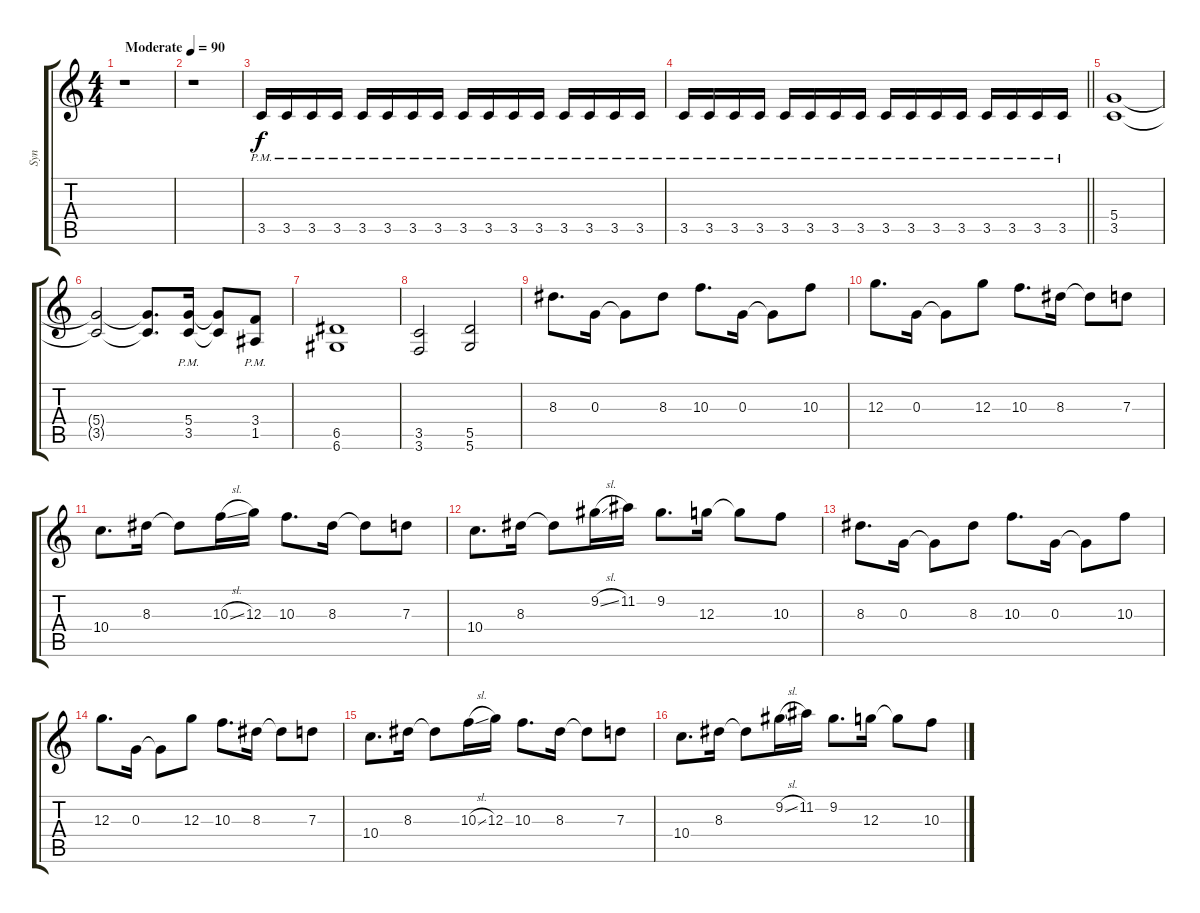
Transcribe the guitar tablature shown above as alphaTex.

\track ("Syn" "Syn") {instrument distortionguitar}
\staff {score tabs}
\tuning (E4 B3 G3 D3 A2 D2) {hide}
\ts (4 4)
\tempo (90 "Moderate")
\tempo 130
\tempo (90 "Moderate")
\clef g2
\ks c
r.1{dy f instrument distortionguitar} |
r.1 |
3.5{pm}.16 3.5{pm}.16 3.5{pm}.16 3.5{pm}.16 3.5{pm}.16 3.5{pm}.16 3.5{pm}.16 3.5{pm}.16 3.5{pm}.16 3.5{pm}.16 3.5{pm}.16 3.5{pm}.16 3.5{pm}.16 3.5{pm}.16 3.5{pm}.16 3.5{pm}.16 |
\barLineRight lightlight
3.5{pm}.16 3.5{pm}.16 3.5{pm}.16 3.5{pm}.16 3.5{pm}.16 3.5{pm}.16 3.5{pm}.16 3.5{pm}.16 3.5{pm}.16 3.5{pm}.16 3.5{pm}.16 3.5{pm}.16 3.5{pm}.16 3.5{pm}.16 3.5{pm}.16 3.5{pm}.16 |
(5.4 3.5).1 |
(5.4{t} 3.5{t}).2 (5.4{t} 3.5{t}).8{d} (5.4{pm} 3.5{pm}).16 (5.4{t} 3.5{t}).8 (3.4{pm} 1.5{pm}).8 |
(6.5 6.6).1 |
(3.5 3.6).2 (5.5 5.6).2 |
8.3.8{d} 0.3.16 0.3{t}.8 8.3.8 10.3.8{d} 0.3.16 0.3{t}.8 10.3.8 |
12.3.8{d} 0.3.16 0.3{t}.8 12.3.8 10.3.8{d} 8.3.16 8.3{t}.8 7.3.8 |
10.4.8{d} 8.3.16 8.3{t}.8 10.3{sl}.16 12.3.16 10.3.8{d} 8.3.16 8.3{t}.8 7.3.8 |
10.4.8{d} 8.3.16 8.3{t}.8 9.2{sl}.16 11.2.16 9.2.8{d} 12.3.16 12.3{t}.8 10.3.8 |
8.3.8{d} 0.3.16 0.3{t}.8 8.3.8 10.3.8{d} 0.3.16 0.3{t}.8 10.3.8 |
12.3.8{d} 0.3.16 0.3{t}.8 12.3.8 10.3.8{d} 8.3.16 8.3{t}.8 7.3.8 |
10.4.8{d} 8.3.16 8.3{t}.8 10.3{sl}.16 12.3.16 10.3.8{d} 8.3.16 8.3{t}.8 7.3.8 |
10.4.8{d} 8.3.16 8.3{t}.8 9.2{sl}.16 11.2.16 9.2.8{d} 12.3.16 12.3{t}.8 10.3.8
